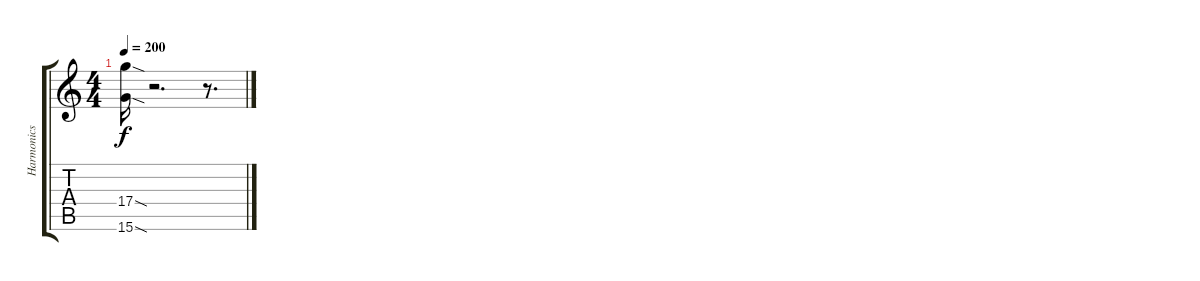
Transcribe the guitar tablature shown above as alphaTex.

\track ("Harmonics" "Harmonics") {instrument distortionguitar}
\staff {score tabs}
\tuning (E4 B3 G3 D3 A2 E2) {hide}
\ts (4 4)
\tempo 200
\clef g2
\ks c
(17.4{sod t} 15.6{sod t}).16{dy f} r.2{d} r.8{d}
